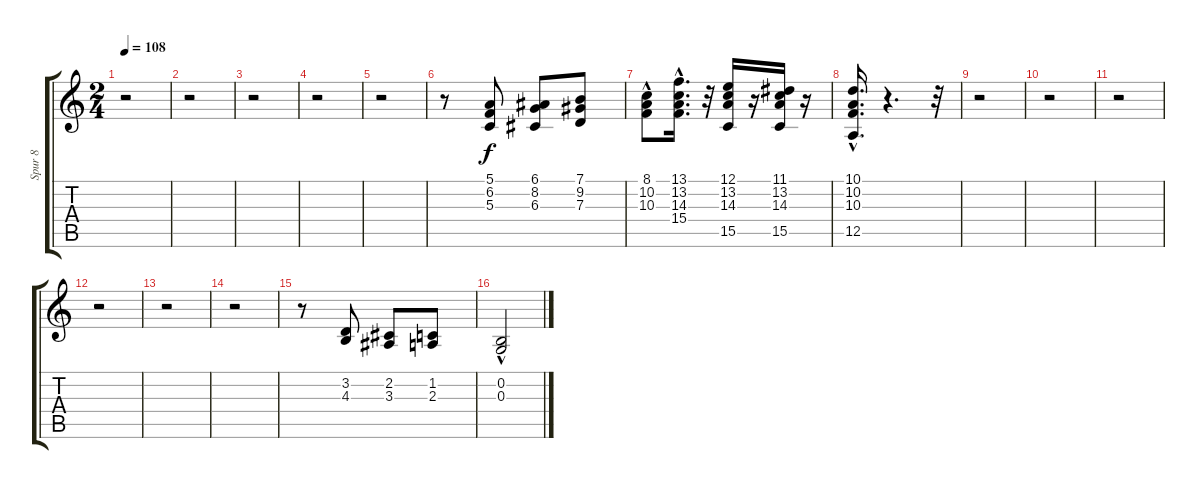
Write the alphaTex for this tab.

\track ("Spur 8" "Spur 8") {instrument tenorsax}
\staff {score tabs}
\tuning (E4 B3 G3 D3 A2 E2) {hide}
\ts (2 4)
\tempo 108
\clef g2
\ks c
r.2{dy f} |
r.2 |
r.2 |
r.2 |
r.2 |
r.8 (5.1 6.2 5.3).8 (6.1 8.2 6.3).8 (7.1 9.2 7.3).8 |
(8.1 10.2 10.3{hac}).8 (13.1 13.2 14.3 15.4{hac}).16{d} r.32 (12.1 13.2 14.3 15.5).16 r.16 (11.1 13.2 14.3 15.5).16 r.16 |
(10.1{hac} 10.2 10.3{hac} 12.5{hac}).16{d} r.4{d} r.32 |
r.2 |
r.2 |
r.2 |
r.2 |
r.2 |
r.2 |
r.8 (3.2 4.3).8 (2.2 3.3).8 (1.2 2.3).8 |
(0.2 0.3{hac}).2
